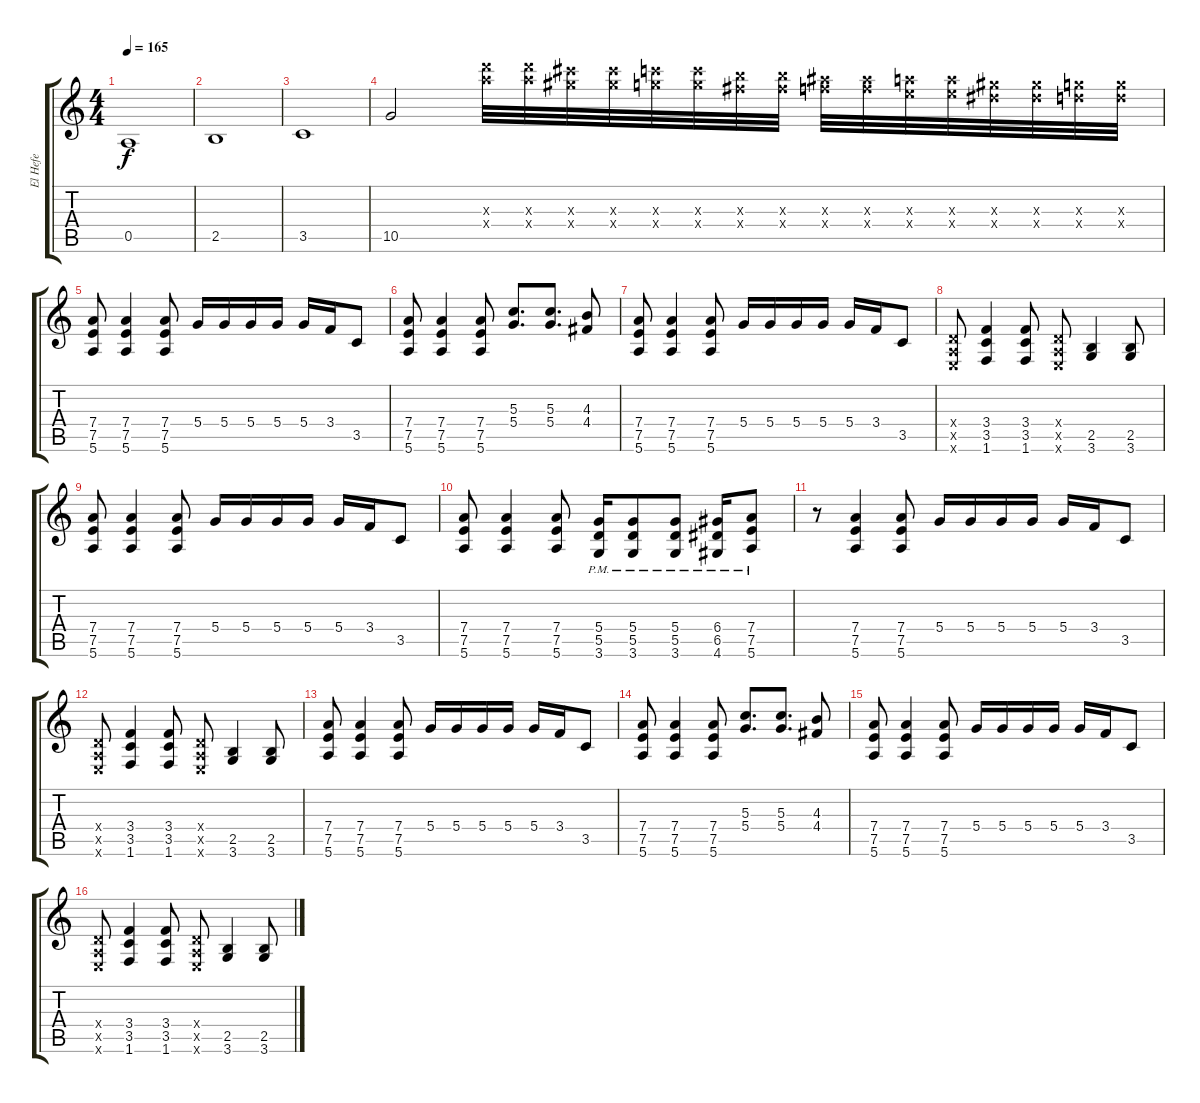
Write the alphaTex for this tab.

\track ("El Hefe" "El Hefe") {instrument overdrivenguitar}
\staff {score tabs}
\tuning (E4 B3 G3 D3 A2 E2) {hide}
\ts (4 4)
\tempo 165
\clef g2
\ks c
0.5.1{dy f} |
2.5.1 |
3.5.1 |
10.5.2 (19.3{x} 19.4{x}).32 (19.3{x} 19.4{x}).32 (18.3{x} 18.4{x}).32 (18.3{x} 18.4{x}).32 (17.3{x} 17.4{x}).32 (17.3{x} 17.4{x}).32 (16.3{x} 16.4{x}).32 (16.3{x} 16.4{x}).32 (15.3{x} 15.4{x}).32 (15.3{x} 15.4{x}).32 (14.3{x} 14.4{x}).32 (14.3{x} 14.4{x}).32 (13.3{x} 13.4{x}).32 (13.3{x} 13.4{x}).32 (12.3{x} 12.4{x}).32 (12.3{x} 12.4{x}).32 |
(7.4 7.5 5.6).8 (7.4 7.5 5.6).4 (7.4 7.5 5.6).8 5.4.16 5.4.16 5.4.16 5.4.16 5.4.16 3.4.16 3.5.8 |
(7.4 7.5 5.6).8 (7.4 7.5 5.6).4 (7.4 7.5 5.6).8 (5.3 5.4).8{d} (5.3 5.4).8{d} (4.3 4.4).8 |
(7.4 7.5 5.6).8 (7.4 7.5 5.6).4 (7.4 7.5 5.6).8 5.4.16 5.4.16 5.4.16 5.4.16 5.4.16 3.4.16 3.5.8 |
(0.4{x} 0.5{x} 0.6{x}).8 (3.4 3.5 1.6).4 (3.4 3.5 1.6).8 (0.4{x} 0.5{x} 0.6{x}).8 (2.5 3.6).4 (2.5 3.6).8 |
(7.4 7.5 5.6).8 (7.4 7.5 5.6).4 (7.4 7.5 5.6).8 5.4.16 5.4.16 5.4.16 5.4.16 5.4.16 3.4.16 3.5.8 |
(7.4 7.5 5.6).8 (7.4 7.5 5.6).4 (7.4 7.5 5.6).8 (5.4{pm} 5.5{pm} 3.6{pm}).16 (5.4{pm} 5.5{pm} 3.6{pm}).8 (5.4{pm} 5.5{pm} 3.6{pm}).8 (6.4{pm} 6.5{pm} 4.6{pm}).16 (7.4{pm} 7.5{pm} 5.6{pm}).8 |
r.8 (7.4 7.5 5.6).4 (7.4 7.5 5.6).8 5.4.16 5.4.16 5.4.16 5.4.16 5.4.16 3.4.16 3.5.8 |
(0.4{x} 0.5{x} 0.6{x}).8 (3.4 3.5 1.6).4 (3.4 3.5 1.6).8 (0.4{x} 0.5{x} 0.6{x}).8 (2.5 3.6).4 (2.5 3.6).8 |
(7.4 7.5 5.6).8 (7.4 7.5 5.6).4 (7.4 7.5 5.6).8 5.4.16 5.4.16 5.4.16 5.4.16 5.4.16 3.4.16 3.5.8 |
(7.4 7.5 5.6).8 (7.4 7.5 5.6).4 (7.4 7.5 5.6).8 (5.3 5.4).8{d} (5.3 5.4).8{d} (4.3 4.4).8 |
(7.4 7.5 5.6).8 (7.4 7.5 5.6).4 (7.4 7.5 5.6).8 5.4.16 5.4.16 5.4.16 5.4.16 5.4.16 3.4.16 3.5.8 |
(0.4{x} 0.5{x} 0.6{x}).8 (3.4 3.5 1.6).4 (3.4 3.5 1.6).8 (0.4{x} 0.5{x} 0.6{x}).8 (2.5 3.6).4 (2.5 3.6).8
